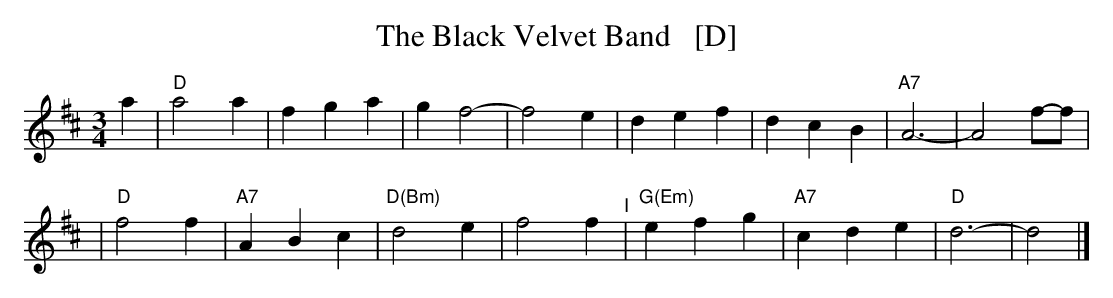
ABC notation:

X:1
T: The Black Velvet Band   [D]
M: 3/4
L: 1/4
K: D
a \
| "D"a2a | fga | gf2-| f2e | def | dcB |"A7"A3- | A2 f/-f/ |
| "D"f2f | "A7"ABc | "D(Bm)"d2e | f2f "^I"| "G(Em)"efg | "A7"cde | "D"d3- | d2 |]
